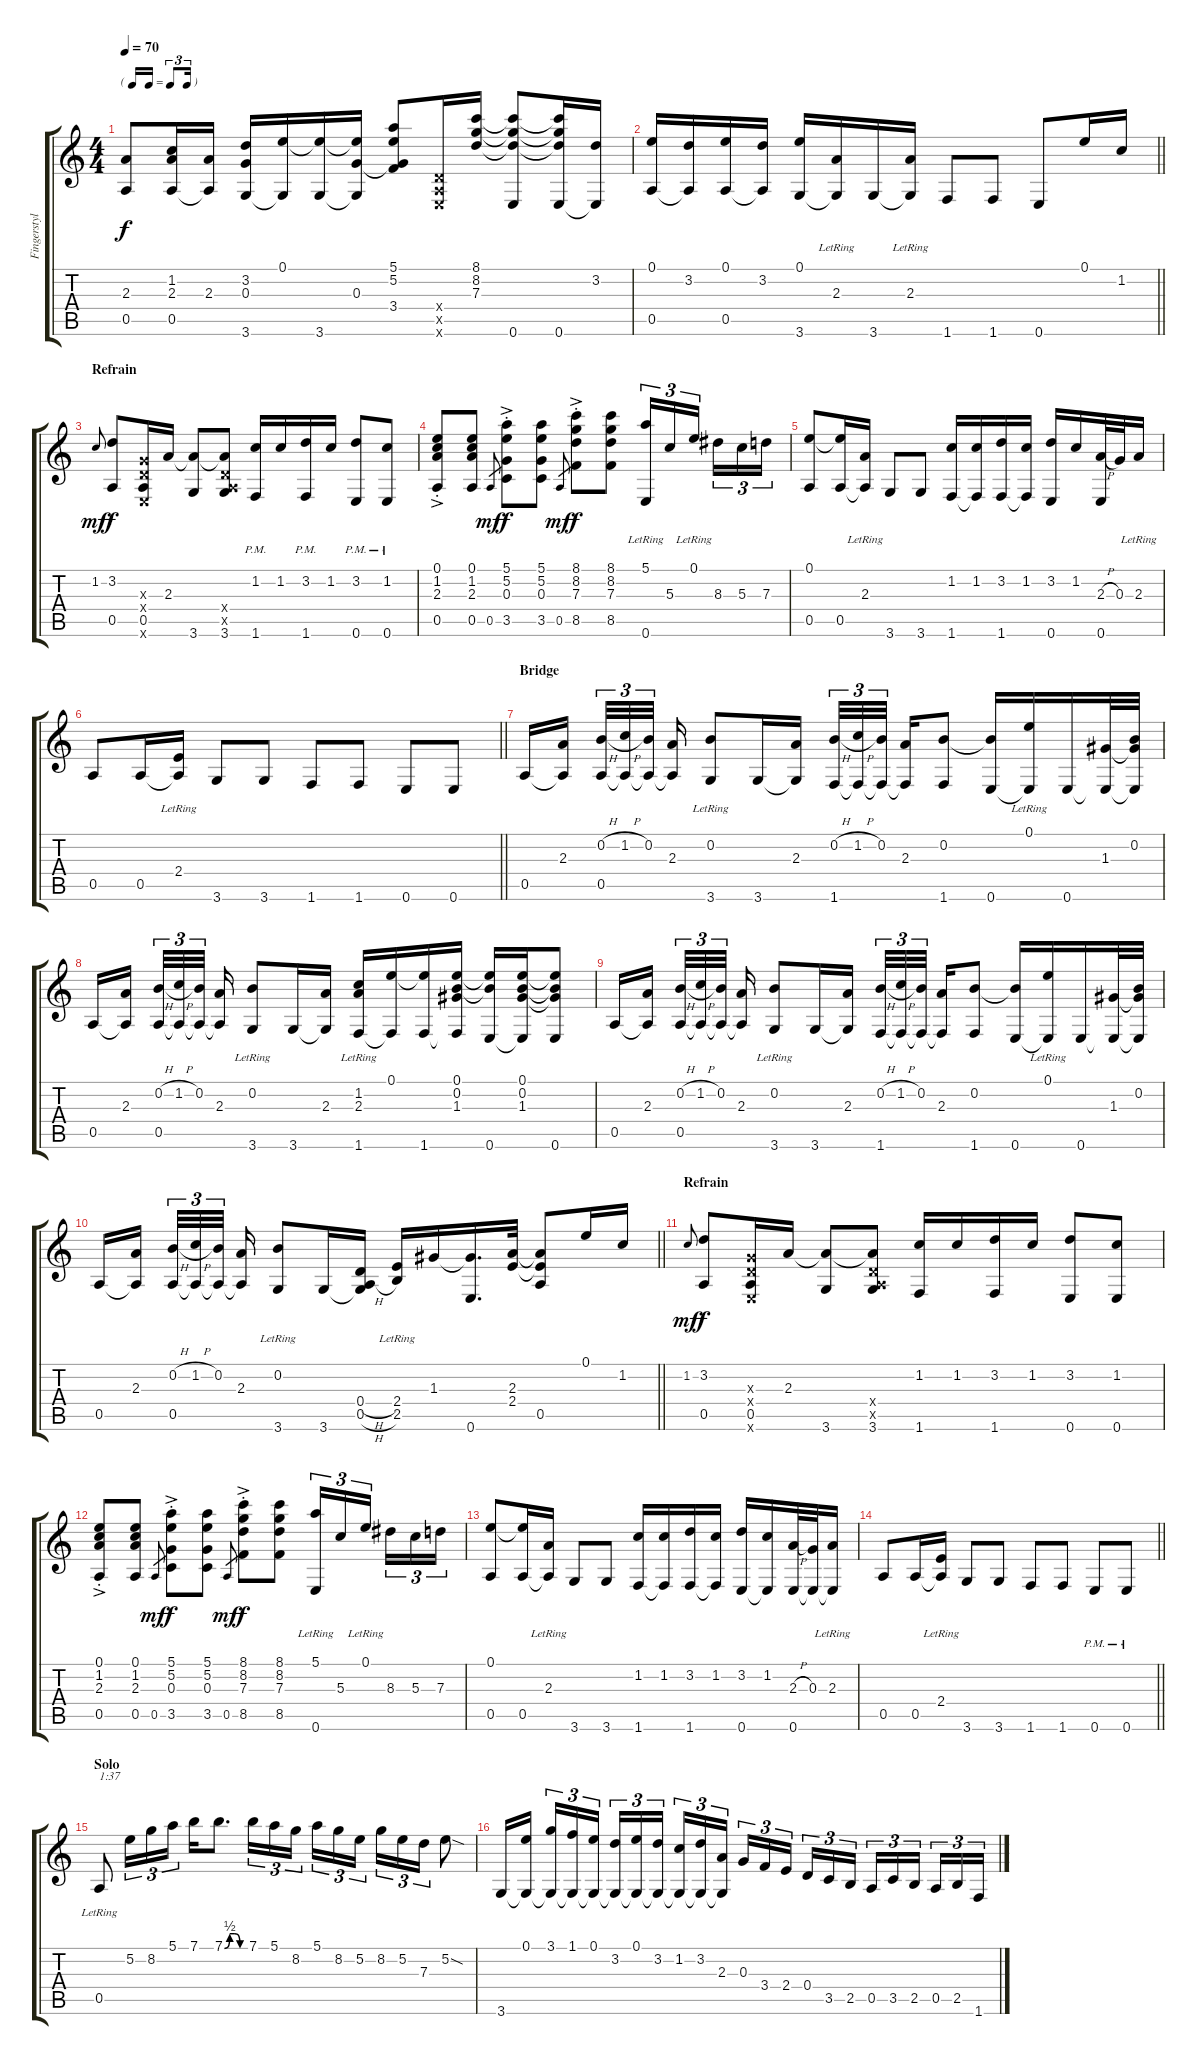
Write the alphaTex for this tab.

\track ("Fingerstyle Guitar" "Fingerstyl") {instrument acousticguitarsteel}
\staff {score tabs}
\tuning (E4 B3 G3 D3 A2 E2) {hide}
\ts (4 4)
\tf triplet16th
\tempo 70
\clef g2
\ks c
(2.3 0.5).8{dy f} (1.2 2.3 0.5).16 (2.3 0.5{t}).16 (3.2 0.3 3.6).16 (0.1 3.6{t}).16 (0.1{t} 3.6).16 (0.1{t} 0.3 3.6{t}).16 (5.1 5.2 0.3{t} 3.4).8 (0.4{x} 0.5{x} 0.6{x}).16 (8.1 8.2 7.3).16 (8.1{t} 8.2{t} 7.3{t} 0.6).8 (8.1{t} 8.2{t} 7.3{t} 0.6).16 (3.2 0.6{t}).16 |
\barLineRight lightlight
(0.1 0.5).16 (3.2 0.5{t}).16 (0.1 0.5).16 (3.2 0.5{t}).16 (0.1 3.6).16 (2.3{lr} 3.6{t}).16 3.6.16 (2.3{lr} 3.6{t}).16 1.6.8 1.6.8 0.6.8 0.1.16 1.2.16 |
\section ("" "Refrain")
1.2.8{gr onbeat dy mf} (3.2 0.5).8{dy f} (0.3{x} 0.4{x} 0.5 0.6{x}).16 2.3.16 (2.3{t} 3.6).8 (2.3{t} 0.4{x} 0.5{x} 3.6).8 (1.2 1.6{pm}).16 1.2.16 (3.2 1.6{pm}).16 1.2.16 (3.2 0.6{pm}).8 (1.2 0.6{pm}).8 |
(0.1{ac st} 1.2{ac st} 2.3{ac st} 0.5{ac st}).8 (0.1 1.2 2.3 0.5).8 0.5.8{gr dy mf} (5.1{ac st} 5.2{ac st} 0.3{ac st} 3.5{ac st}).8{dy f} (5.1 5.2 0.3 3.5).8 0.5.8{gr dy mf} (8.1{ac st} 8.2{ac st} 7.3{ac st} 8.5{ac st}).8{dy f} (8.1 8.2 7.3 8.5).8 (5.1 0.6{lr}).16{tu (3 2)} 5.3.16{tu (3 2)} 0.1{lr}.16{tu (3 2)} 8.3.16{tu (3 2)} 5.3.16{tu (3 2)} 7.3.16{tu (3 2)} |
(0.1 0.5).8 (0.1{t} 0.5).16 (2.3{lr} 0.5{t}).16 3.6.8 3.6.8 (1.2 1.6).16 (1.2 1.6{t}).16 (3.2 1.6).16 (1.2 1.6{t}).16 (3.2 0.6).16 1.2.16 (2.3{h} 0.6).32 0.3.32 2.3{lr}.16 |
\barLineRight lightlight
0.5.8 0.5.16 (2.4{lr} 0.5{t}).16 3.6.8 3.6.8 1.6.8 1.6.8 0.6.8 0.6.8 |
\section ("" "Bridge")
0.5.16 (2.3 0.5{t}).16 (0.2{h} 0.5).32{tu (3 2)} (1.2{h} 0.5{t}).32{tu (3 2)} (0.2 0.5{t}).32{tu (3 2)} (2.3 0.5{t}).16 (0.2{lr} 3.6).8 3.6.16 (2.3 3.6{t}).16 (0.2{h} 1.6).32{tu (3 2)} (1.2{h} 1.6{t}).32{tu (3 2)} (0.2 1.6{t}).32{tu (3 2)} (2.3 1.6{t}).16 (0.2 1.6).8 (0.2{t} 0.6).16 (0.1{lr} 0.6{t}).16 0.6.16 (1.3 0.6{t}).32 (0.2 1.3{t} 0.6{t}).32 |
0.5.16 (2.3 0.5{t}).16 (0.2{h} 0.5).32{tu (3 2)} (1.2{h} 0.5{t}).32{tu (3 2)} (0.2 0.5{t}).32{tu (3 2)} (2.3 0.5{t}).16 (0.2{lr} 3.6).8 3.6.16 (2.3 3.6{t}).16 (1.2{lr} 2.3{lr} 1.6).16 (0.1 1.6{t}).16 (0.1{t} 1.6).16 (0.1 0.2 1.3 1.6{t}).16 (0.1{t} 0.2{t} 0.6).16 (0.1 0.2 1.3 0.6{t}).16 (0.1{t} 0.2{t} 1.3{t} 0.6).8 |
0.5.16 (2.3 0.5{t}).16 (0.2{h} 0.5).32{tu (3 2)} (1.2{h} 0.5{t}).32{tu (3 2)} (0.2 0.5{t}).32{tu (3 2)} (2.3 0.5{t}).16 (0.2{lr} 3.6).8 3.6.16 (2.3 3.6{t}).16 (0.2{h} 1.6).32{tu (3 2)} (1.2{h} 1.6{t}).32{tu (3 2)} (0.2 1.6{t}).32{tu (3 2)} (2.3 1.6{t}).16 (0.2 1.6).8 (0.2{t} 0.6).16 (0.1{lr} 0.6{t}).16 0.6.16 (1.3 0.6{t}).32 (0.2 1.3{t} 0.6{t}).32 |
\barLineRight lightlight
0.5.16 (2.3 0.5{t}).16 (0.2{h} 0.5).32{tu (3 2)} (1.2{h} 0.5{t}).32{tu (3 2)} (0.2 0.5{t}).32{tu (3 2)} (2.3 0.5{t}).16 (0.2{lr} 3.6).8 3.6.16 (0.4{h} 0.5{h} 3.6{t}).16 (2.4{lr} 2.5{lr}).16 1.3.16 (1.3{t} 0.6).16{d} (2.3 2.4).32 (2.3{t} 2.4{t} 0.5).8 0.1.16 1.2.16 |
\section ("" "Refrain")
1.2.8{gr onbeat dy mf} (3.2 0.5).8{dy f} (0.3{x} 0.4{x} 0.5 0.6{x}).16 2.3.16 (2.3{t} 3.6).8 (2.3{t} 0.4{x} 0.5{x} 3.6).8 (1.2 1.6).16 1.2.16 (3.2 1.6).16 1.2.16 (3.2 0.6).8 (1.2 0.6).8 |
(0.1{ac st} 1.2{ac st} 2.3{ac st} 0.5{ac st}).8 (0.1 1.2 2.3 0.5).8 0.5.8{gr dy mf} (5.1{ac st} 5.2{ac st} 0.3{ac st} 3.5{ac st}).8{dy f} (5.1 5.2 0.3 3.5).8 0.5.8{gr dy mf} (8.1{ac st} 8.2{ac st} 7.3{ac st} 8.5{ac st}).8{dy f} (8.1 8.2 7.3 8.5).8 (5.1 0.6{lr}).16{tu (3 2)} 5.3.16{tu (3 2)} 0.1{lr}.16{tu (3 2)} 8.3.16{tu (3 2)} 5.3.16{tu (3 2)} 7.3.16{tu (3 2)} |
(0.1 0.5).8 (0.1{t} 0.5).16 (2.3{lr} 0.5{t}).16 3.6.8 3.6.8 (1.2 1.6).16 (1.2 1.6{t}).16 (3.2 1.6).16 (1.2 1.6{t}).16 (3.2 0.6).16 (1.2 0.6{t}).16 (2.3{h} 0.6).32 (0.3 0.6{t}).32 (2.3{lr} 0.6{t}).16 |
\barLineRight lightlight
0.5.8 0.5.16 (2.4{lr} 0.5{t}).16 3.6.8 3.6.8 1.6.8 1.6.8 0.6{pm}.8 0.6{pm}.8 |
\section ("" "Solo")
0.5{lr}.8{txt "1:37"} 5.2.16{tu (3 2)} 8.2.16{tu (3 2)} 5.1.16{tu (3 2)} 7.1.16 7.1{be (custom 0 0 15 2 30 2 45 0 60 0)}.8{d} 7.1.16{tu (3 2)} 5.1.16{tu (3 2)} 8.2.16{tu (3 2)} 5.1.16{tu (3 2)} 8.2.16{tu (3 2)} 5.2.16{tu (3 2)} 8.2.16{tu (3 2)} 5.2.16{tu (3 2)} 7.3.16{tu (3 2)} 5.2{sod}.8 |
3.6.16 (0.1 3.6{t}).16 (3.1 3.6{t}).16{tu (3 2)} (1.1 3.6{t}).16{tu (3 2)} (0.1 3.6{t}).16{tu (3 2)} (3.2 3.6{t}).16{tu (3 2)} (0.1 3.6{t}).16{tu (3 2)} (3.2 3.6{t}).16{tu (3 2)} (1.2 3.6{t}).16{tu (3 2)} (3.2 3.6{t}).16{tu (3 2)} (2.3 3.6{t}).16{tu (3 2)} 0.3.16{tu (3 2)} 3.4.16{tu (3 2)} 2.4.16{tu (3 2)} 0.4.16{tu (3 2)} 3.5.16{tu (3 2)} 2.5.16{tu (3 2)} 0.5.16{tu (3 2)} 3.5.16{tu (3 2)} 2.5.16{tu (3 2)} 0.5.16{tu (3 2)} 2.5.16{tu (3 2)} 1.6.16{tu (3 2)}
